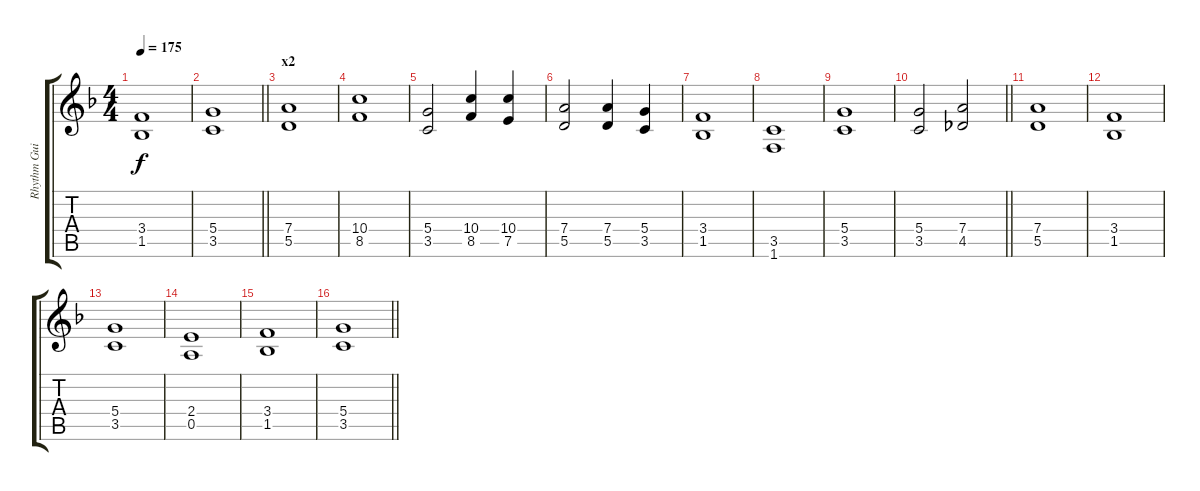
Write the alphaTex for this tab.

\track ("Rhythm Guitar 1: Juha-Pekka Alanen" "Rhythm Gui") {instrument distortionguitar}
\staff {score tabs}
\tuning (E4 B3 G3 D3 A2 E2) {hide}
\ts (4 4)
\tempo 175
\clef g2
\ks dminor
(3.4 1.5).1{dy f} |
\barLineRight lightlight
(5.4 3.5).1 |
\section ("" "x2")
(7.4 5.5).1 |
(10.4 8.5).1 |
(5.4 3.5).2 (10.4 8.5).4 (10.4 7.5).4 |
(7.4 5.5).2 (7.4 5.5).4 (5.4 3.5).4 |
(3.4 1.5).1 |
(3.5 1.6).1 |
(5.4 3.5).1 |
\barLineRight lightlight
(5.4 3.5).2 (7.4 4.5).2 |
(7.4 5.5).1 |
(3.4 1.5).1 |
(5.4 3.5).1 |
(2.4 0.5).1 |
(3.4 1.5).1 |
\barLineRight lightlight
(5.4 3.5).1
